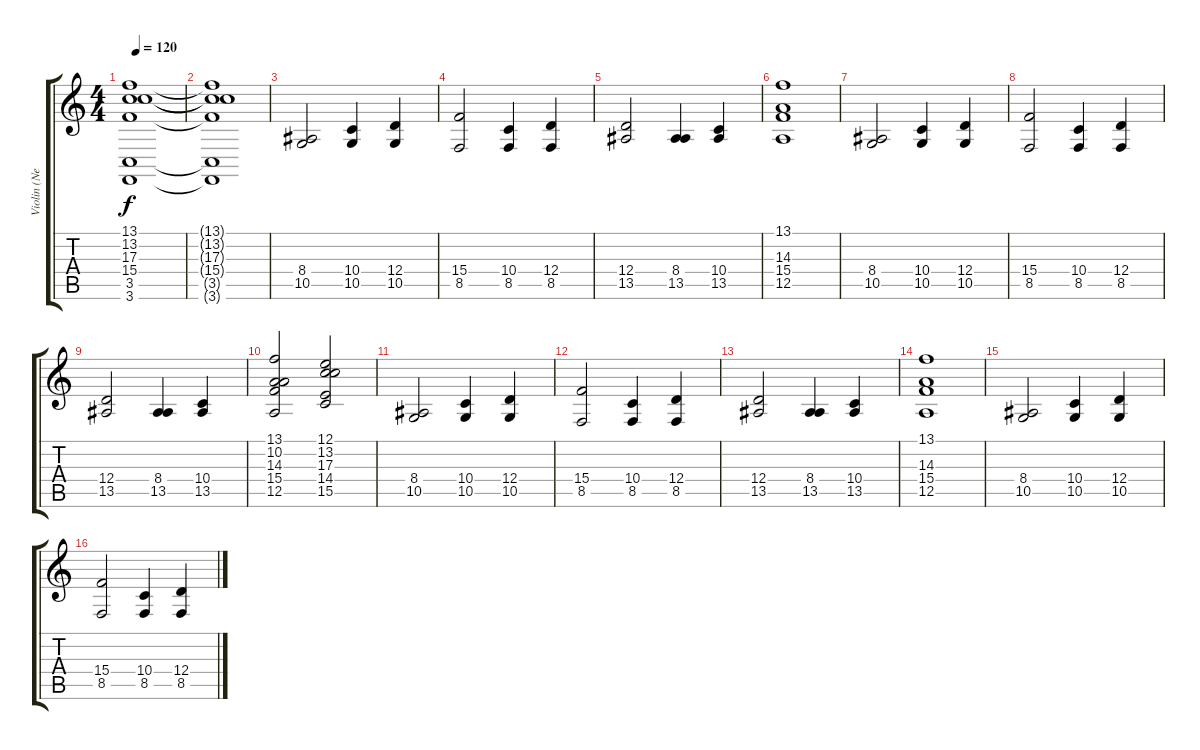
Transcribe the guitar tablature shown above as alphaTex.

\track ("Violin (Neufeld/Pallett)" "Violin (Ne") {instrument stringensemble1}
\staff {score tabs}
\tuning (E4 B3 G3 D3 A2 D2) {hide}
\ts (4 4)
\tempo 120
\clef g2
\ks c
(13.1 13.2 17.3 15.4 3.5 3.6).1{dy f} |
(13.1{t} 13.2{t} 17.3{t} 15.4{t} 3.5{t} 3.6{t}).1 |
(8.4 10.5).2 (10.4 10.5).4 (12.4 10.5).4 |
(15.4 8.5).2 (10.4 8.5).4 (12.4 8.5).4 |
(12.4 13.5).2 (8.4 13.5).4 (10.4 13.5).4 |
(13.1 14.3 15.4 12.5).1 |
(8.4 10.5).2 (10.4 10.5).4 (12.4 10.5).4 |
(15.4 8.5).2 (10.4 8.5).4 (12.4 8.5).4 |
(12.4 13.5).2 (8.4 13.5).4 (10.4 13.5).4 |
(13.1 10.2 14.3 15.4 12.5).2 (12.1 13.2 17.3 14.4 15.5).2 |
(8.4 10.5).2 (10.4 10.5).4 (12.4 10.5).4 |
(15.4 8.5).2 (10.4 8.5).4 (12.4 8.5).4 |
(12.4 13.5).2 (8.4 13.5).4 (10.4 13.5).4 |
(13.1 14.3 15.4 12.5).1 |
(8.4 10.5).2 (10.4 10.5).4 (12.4 10.5).4 |
(15.4 8.5).2 (10.4 8.5).4 (12.4 8.5).4
